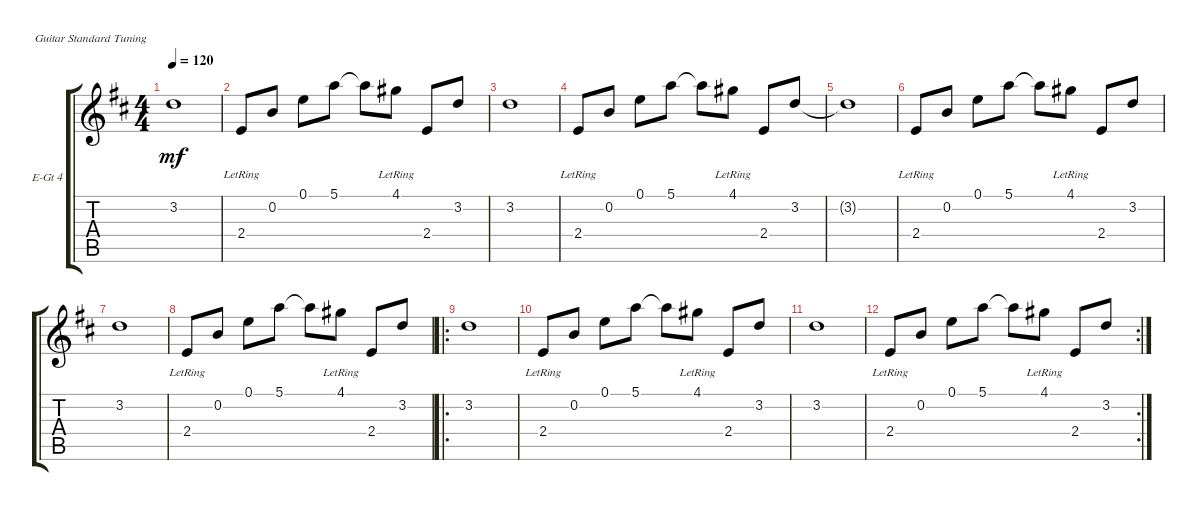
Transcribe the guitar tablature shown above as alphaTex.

\defaultSystemsLayout 4
\bracketExtendMode groupsimilarinstruments
\firstSystemTrackNameOrientation horizontal
\otherSystemsTrackNameOrientation horizontal
\track ("Electric Guitar 4" "E-Gt 4") {instrument electricguitarclean}
\staff {score tabs}
\tuning (E4 B3 G3 D3 A2 E2)
\ts (4 4)
\tempo 120
\clef g2
\ks d
3.2{t}.1{dy mf} |
2.4{lr}.8 0.2.8 0.1.8 5.1.8 5.1{t}.8 4.1{lr}.8 2.4.8 3.2.8 |
3.2.1 |
2.4{lr}.8 0.2.8 0.1.8 5.1.8 5.1{t}.8 4.1{lr}.8 2.4.8 3.2.8 |
3.2{t}.1 |
2.4{lr}.8 0.2.8 0.1.8 5.1.8 5.1{t}.8 4.1{lr}.8 2.4.8 3.2.8 |
3.2.1 |
2.4{lr}.8 0.2.8 0.1.8 5.1.8 5.1{t}.8 4.1{lr}.8 2.4.8 3.2.8 |
\ro
3.2.1 |
2.4{lr}.8 0.2.8 0.1.8 5.1.8 5.1{t}.8 4.1{lr}.8 2.4.8 3.2.8 |
3.2.1 |
\rc 2
2.4{lr}.8 0.2.8 0.1.8 5.1.8 5.1{t}.8 4.1{lr}.8 2.4.8 3.2.8
